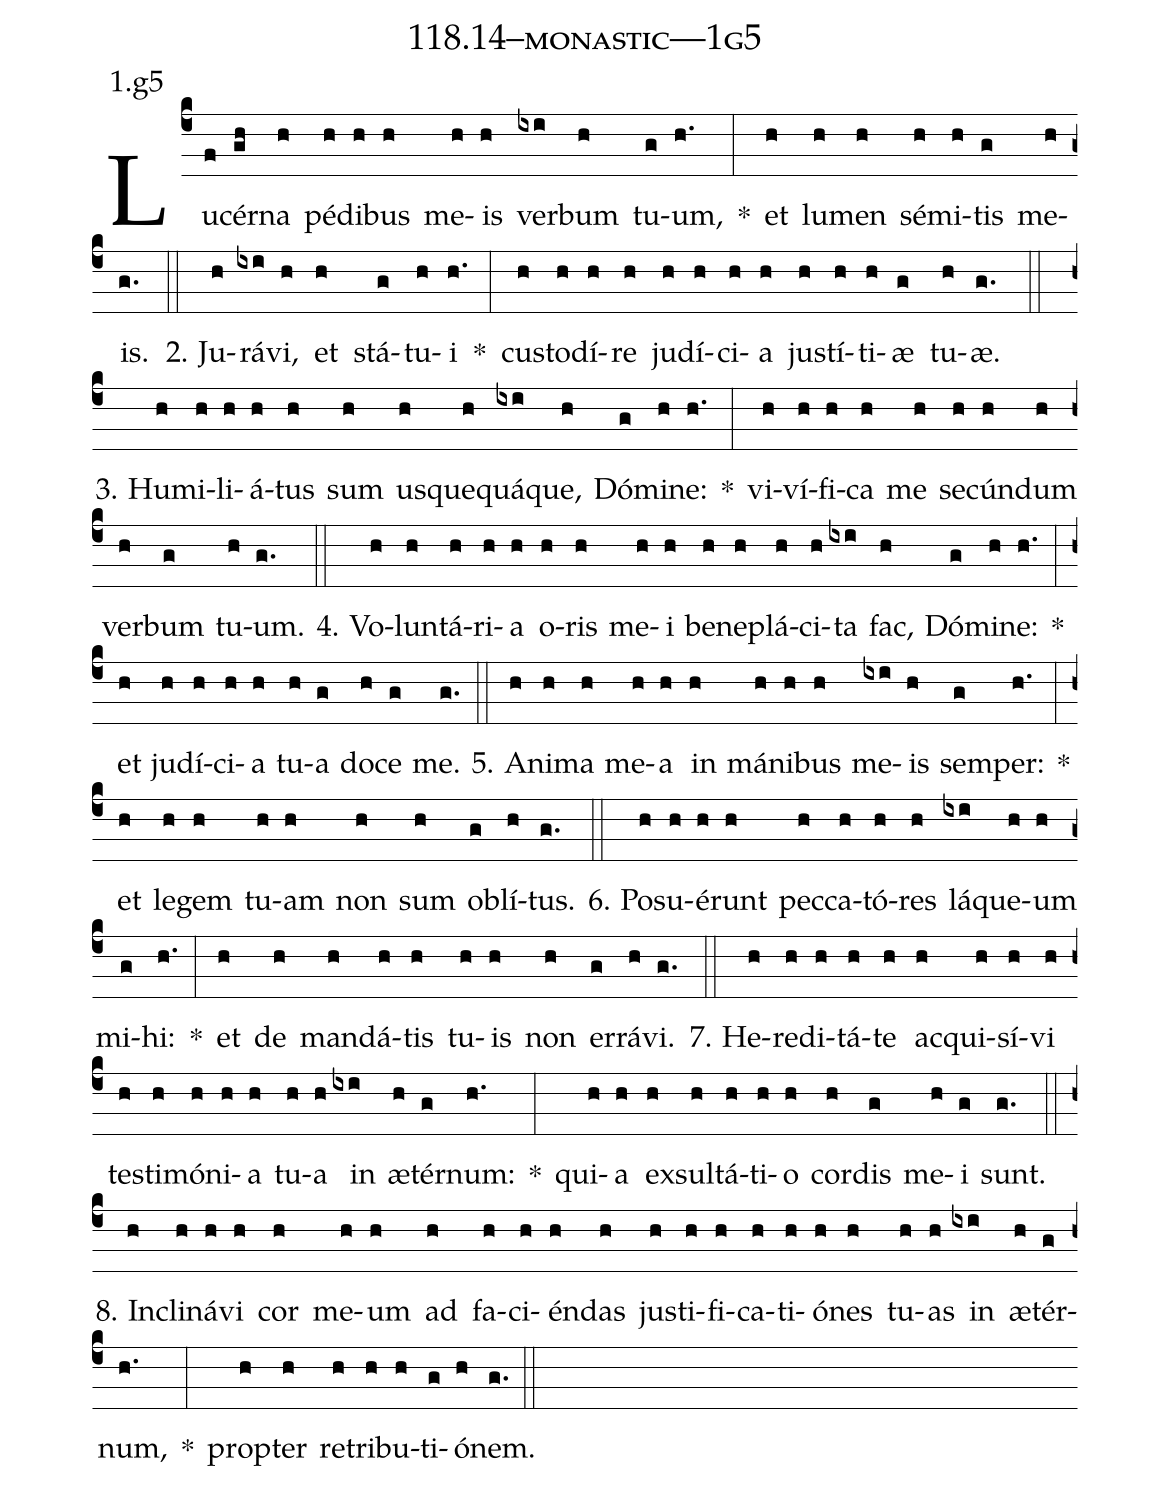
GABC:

name: 118.14--monastic---1g5;
annotation: 1.g5;
%%
(c4)Lu(f)cér(gh)na(h) pé(h)di(h)bus(h) me(h)is(h) ver(ixi)bum(h) tu(g)um,(h.) *(:) et(h) lu(h)men(h) sé(h)mi(h)tis(g) me(h)is.(g.) (::)
2. Ju(h)rá(ixi)vi,(h) et(h) stá(g)tu(h)i(h.) *(:) cus(h)to(h)dí(h)re(h) ju(h)dí(h)ci(h)a(h) jus(h)tí(h)ti(h)æ(g) tu(h)æ.(g.) (::)
3. Hu(h)mi(h)li(h)á(h)tus(h) sum(h) us(h)que(h)quá(ixi)que,(h) Dó(g)mi(h)ne:(h.) *(:) vi(h)ví(h)fi(h)ca(h) me(h) se(h)cún(h)dum(h) ver(h)bum(g) tu(h)um.(g.) (::)
4. Vo(h)lun(h)tá(h)ri(h)a(h) o(h)ris(h) me(h)i(h) be(h)ne(h)plá(h)ci(h)ta(ixi) fac,(h) Dó(g)mi(h)ne:(h.) *(:) et(h) ju(h)dí(h)ci(h)a(h) tu(h)a(g) do(h)ce(g) me.(g.) (::)
5. A(h)ni(h)ma(h) me(h)a(h) in(h) má(h)ni(h)bus(h) me(ixi)is(h) sem(g)per:(h.) *(:) et(h) le(h)gem(h) tu(h)am(h) non(h) sum(h) ob(g)lí(h)tus.(g.) (::)
6. Po(h)su(h)é(h)runt(h) pec(h)ca(h)tó(h)res(h) lá(ixi)que(h)um(h) mi(g)hi:(h.) *(:) et(h) de(h) man(h)dá(h)tis(h) tu(h)is(h) non(h) er(g)rá(h)vi.(g.) (::)
7. He(h)re(h)di(h)tá(h)te(h) ac(h)qui(h)sí(h)vi(h) tes(h)ti(h)mó(h)ni(h)a(h) tu(h)a(h) in(ixi) æ(h)tér(g)num:(h.) *(:) qui(h)a(h) ex(h)sul(h)tá(h)ti(h)o(h) cor(h)dis(g) me(h)i(g) sunt.(g.) (::)
8. In(h)cli(h)ná(h)vi(h) cor(h) me(h)um(h) ad(h) fa(h)ci(h)én(h)das(h) jus(h)ti(h)fi(h)ca(h)ti(h)ó(h)nes(h) tu(h)as(h) in(ixi) æ(h)tér(g)num,(h.) *(:) prop(h)ter(h) re(h)tri(h)bu(h)ti(g)ó(h)nem.(g.) (::)
